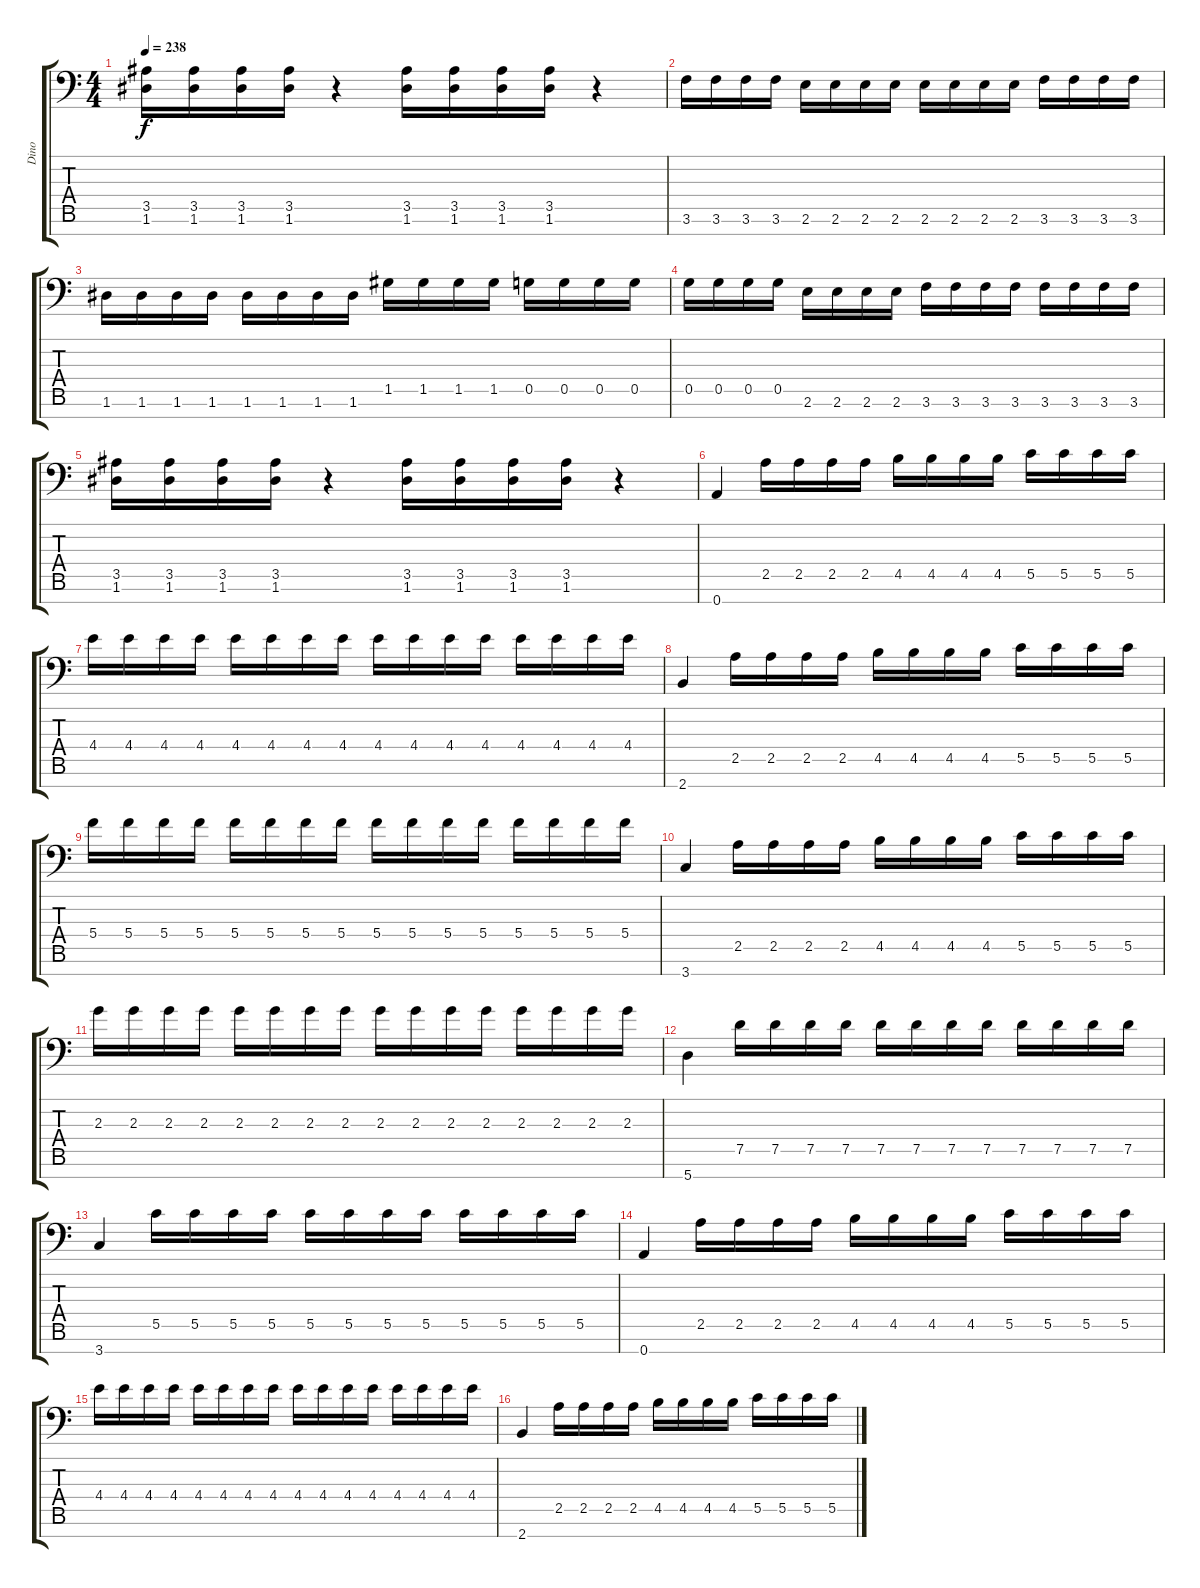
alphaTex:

\track ("Dino" "Dino") {instrument distortionguitar}
\staff {score tabs}
\tuning (D4 A3 F3 C3 G2 D2 A1) {hide}
\ts (4 4)
\tempo 238
\clef f4
\ks c
(3.5 1.6).16{dy f} (3.5 1.6).16 (3.5 1.6).16 (3.5 1.6).16 r.4 (3.5 1.6).16 (3.5 1.6).16 (3.5 1.6).16 (3.5 1.6).16 r.4 |
3.6.16 3.6.16 3.6.16 3.6.16 2.6.16 2.6.16 2.6.16 2.6.16 2.6.16 2.6.16 2.6.16 2.6.16 3.6.16 3.6.16 3.6.16 3.6.16 |
1.6.16 1.6.16 1.6.16 1.6.16 1.6.16 1.6.16 1.6.16 1.6.16 1.5.16 1.5.16 1.5.16 1.5.16 0.5.16 0.5.16 0.5.16 0.5.16 |
0.5.16 0.5.16 0.5.16 0.5.16 2.6.16 2.6.16 2.6.16 2.6.16 3.6.16 3.6.16 3.6.16 3.6.16 3.6.16 3.6.16 3.6.16 3.6.16 |
(3.5 1.6).16 (3.5 1.6).16 (3.5 1.6).16 (3.5 1.6).16 r.4 (3.5 1.6).16 (3.5 1.6).16 (3.5 1.6).16 (3.5 1.6).16 r.4 |
0.7.4 2.5.16 2.5.16 2.5.16 2.5.16 4.5.16 4.5.16 4.5.16 4.5.16 5.5.16 5.5.16 5.5.16 5.5.16 |
4.4.16 4.4.16 4.4.16 4.4.16 4.4.16 4.4.16 4.4.16 4.4.16 4.4.16 4.4.16 4.4.16 4.4.16 4.4.16 4.4.16 4.4.16 4.4.16 |
2.7.4 2.5.16 2.5.16 2.5.16 2.5.16 4.5.16 4.5.16 4.5.16 4.5.16 5.5.16 5.5.16 5.5.16 5.5.16 |
5.4.16 5.4.16 5.4.16 5.4.16 5.4.16 5.4.16 5.4.16 5.4.16 5.4.16 5.4.16 5.4.16 5.4.16 5.4.16 5.4.16 5.4.16 5.4.16 |
3.7.4 2.5.16 2.5.16 2.5.16 2.5.16 4.5.16 4.5.16 4.5.16 4.5.16 5.5.16 5.5.16 5.5.16 5.5.16 |
2.3.16 2.3.16 2.3.16 2.3.16 2.3.16 2.3.16 2.3.16 2.3.16 2.3.16 2.3.16 2.3.16 2.3.16 2.3.16 2.3.16 2.3.16 2.3.16 |
5.7.4 7.5.16 7.5.16 7.5.16 7.5.16 7.5.16 7.5.16 7.5.16 7.5.16 7.5.16 7.5.16 7.5.16 7.5.16 |
3.7.4 5.5.16 5.5.16 5.5.16 5.5.16 5.5.16 5.5.16 5.5.16 5.5.16 5.5.16 5.5.16 5.5.16 5.5.16 |
0.7.4 2.5.16 2.5.16 2.5.16 2.5.16 4.5.16 4.5.16 4.5.16 4.5.16 5.5.16 5.5.16 5.5.16 5.5.16 |
4.4.16 4.4.16 4.4.16 4.4.16 4.4.16 4.4.16 4.4.16 4.4.16 4.4.16 4.4.16 4.4.16 4.4.16 4.4.16 4.4.16 4.4.16 4.4.16 |
2.7.4 2.5.16 2.5.16 2.5.16 2.5.16 4.5.16 4.5.16 4.5.16 4.5.16 5.5.16 5.5.16 5.5.16 5.5.16
